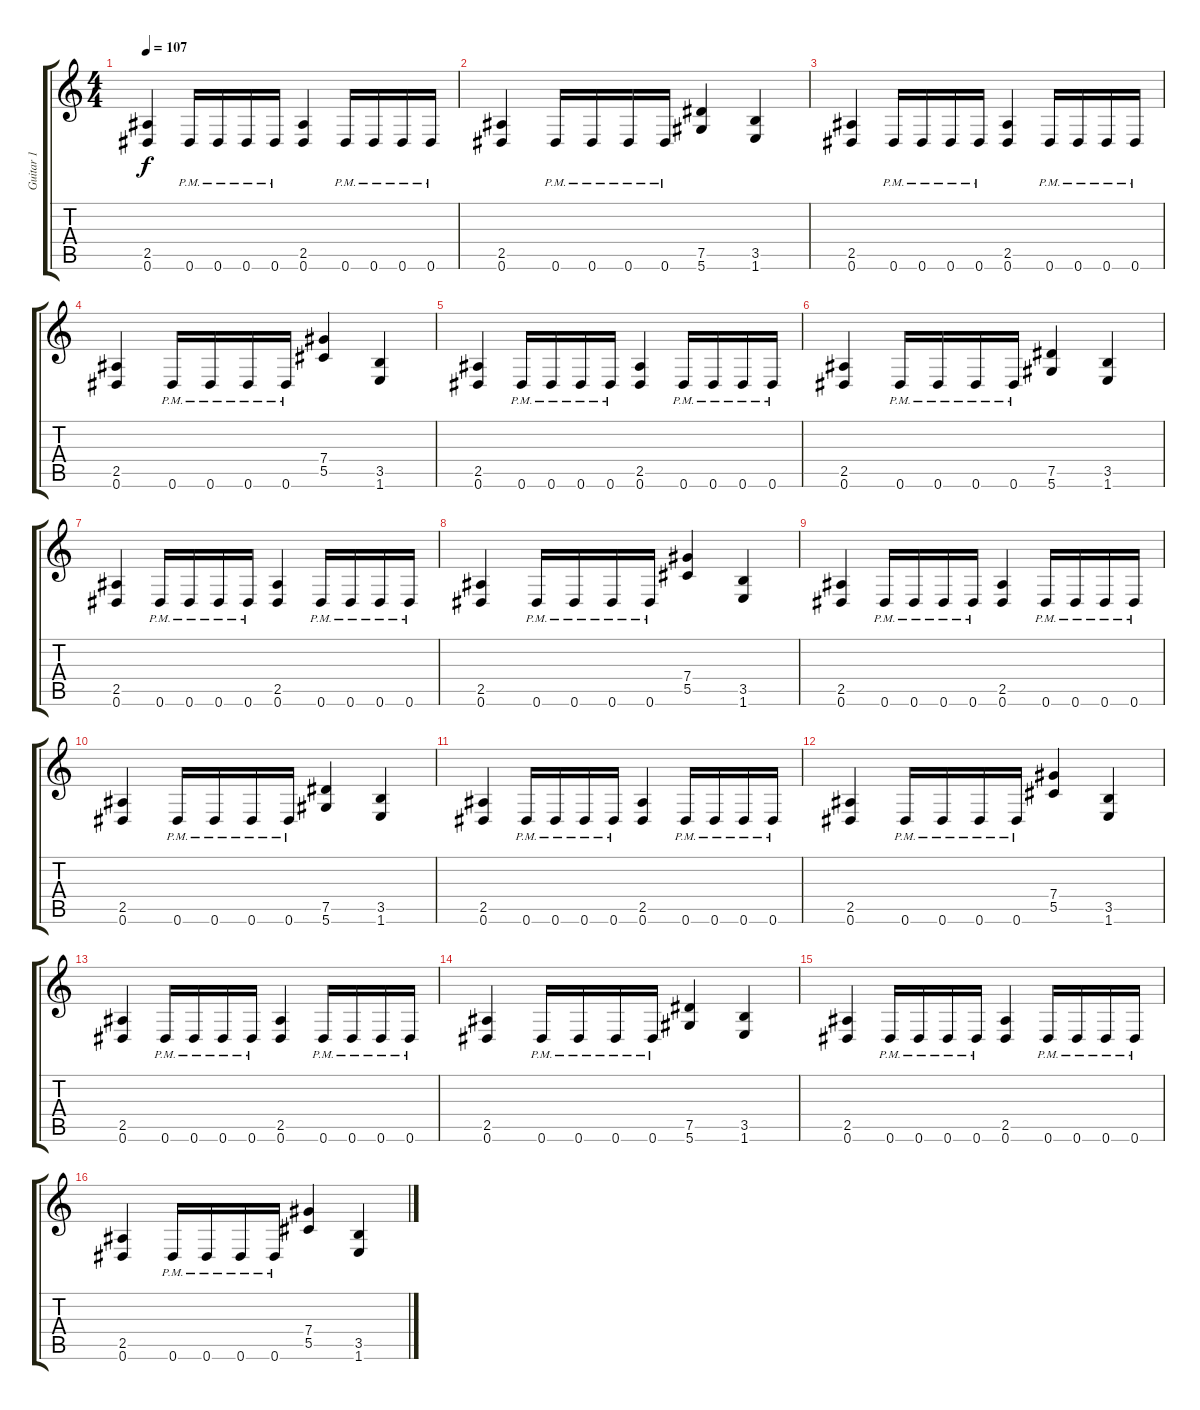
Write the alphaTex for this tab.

\track ("Guitar 1" "Guitar 1") {instrument distortionguitar}
\staff {score tabs}
\tuning (Eb4 Bb3 Gb3 Db3 Ab2 Eb2) {hide}
\ts (4 4)
\tempo 107
\clef g2
\ks c
(2.5 0.6).4{dy f} 0.6{pm}.16 0.6{pm}.16 0.6{pm}.16 0.6{pm}.16 (2.5 0.6).4 0.6{pm}.16 0.6{pm}.16 0.6{pm}.16 0.6{pm}.16 |
(2.5 0.6).4 0.6{pm}.16 0.6{pm}.16 0.6{pm}.16 0.6{pm}.16 (7.5 5.6).4 (3.5 1.6).4 |
(2.5 0.6).4 0.6{pm}.16 0.6{pm}.16 0.6{pm}.16 0.6{pm}.16 (2.5 0.6).4 0.6{pm}.16 0.6{pm}.16 0.6{pm}.16 0.6{pm}.16 |
(2.5 0.6).4 0.6{pm}.16 0.6{pm}.16 0.6{pm}.16 0.6{pm}.16 (7.4 5.5).4 (3.5 1.6).4 |
(2.5 0.6).4 0.6{pm}.16 0.6{pm}.16 0.6{pm}.16 0.6{pm}.16 (2.5 0.6).4 0.6{pm}.16 0.6{pm}.16 0.6{pm}.16 0.6{pm}.16 |
(2.5 0.6).4 0.6{pm}.16 0.6{pm}.16 0.6{pm}.16 0.6{pm}.16 (7.5 5.6).4 (3.5 1.6).4 |
(2.5 0.6).4 0.6{pm}.16 0.6{pm}.16 0.6{pm}.16 0.6{pm}.16 (2.5 0.6).4 0.6{pm}.16 0.6{pm}.16 0.6{pm}.16 0.6{pm}.16 |
(2.5 0.6).4 0.6{pm}.16 0.6{pm}.16 0.6{pm}.16 0.6{pm}.16 (7.4 5.5).4 (3.5 1.6).4 |
(2.5 0.6).4 0.6{pm}.16 0.6{pm}.16 0.6{pm}.16 0.6{pm}.16 (2.5 0.6).4 0.6{pm}.16 0.6{pm}.16 0.6{pm}.16 0.6{pm}.16 |
(2.5 0.6).4 0.6{pm}.16 0.6{pm}.16 0.6{pm}.16 0.6{pm}.16 (7.5 5.6).4 (3.5 1.6).4 |
(2.5 0.6).4 0.6{pm}.16 0.6{pm}.16 0.6{pm}.16 0.6{pm}.16 (2.5 0.6).4 0.6{pm}.16 0.6{pm}.16 0.6{pm}.16 0.6{pm}.16 |
(2.5 0.6).4 0.6{pm}.16 0.6{pm}.16 0.6{pm}.16 0.6{pm}.16 (7.4 5.5).4 (3.5 1.6).4 |
(2.5 0.6).4 0.6{pm}.16 0.6{pm}.16 0.6{pm}.16 0.6{pm}.16 (2.5 0.6).4 0.6{pm}.16 0.6{pm}.16 0.6{pm}.16 0.6{pm}.16 |
(2.5 0.6).4 0.6{pm}.16 0.6{pm}.16 0.6{pm}.16 0.6{pm}.16 (7.5 5.6).4 (3.5 1.6).4 |
(2.5 0.6).4 0.6{pm}.16 0.6{pm}.16 0.6{pm}.16 0.6{pm}.16 (2.5 0.6).4 0.6{pm}.16 0.6{pm}.16 0.6{pm}.16 0.6{pm}.16 |
(2.5 0.6).4 0.6{pm}.16 0.6{pm}.16 0.6{pm}.16 0.6{pm}.16 (7.4 5.5).4 (3.5 1.6).4
